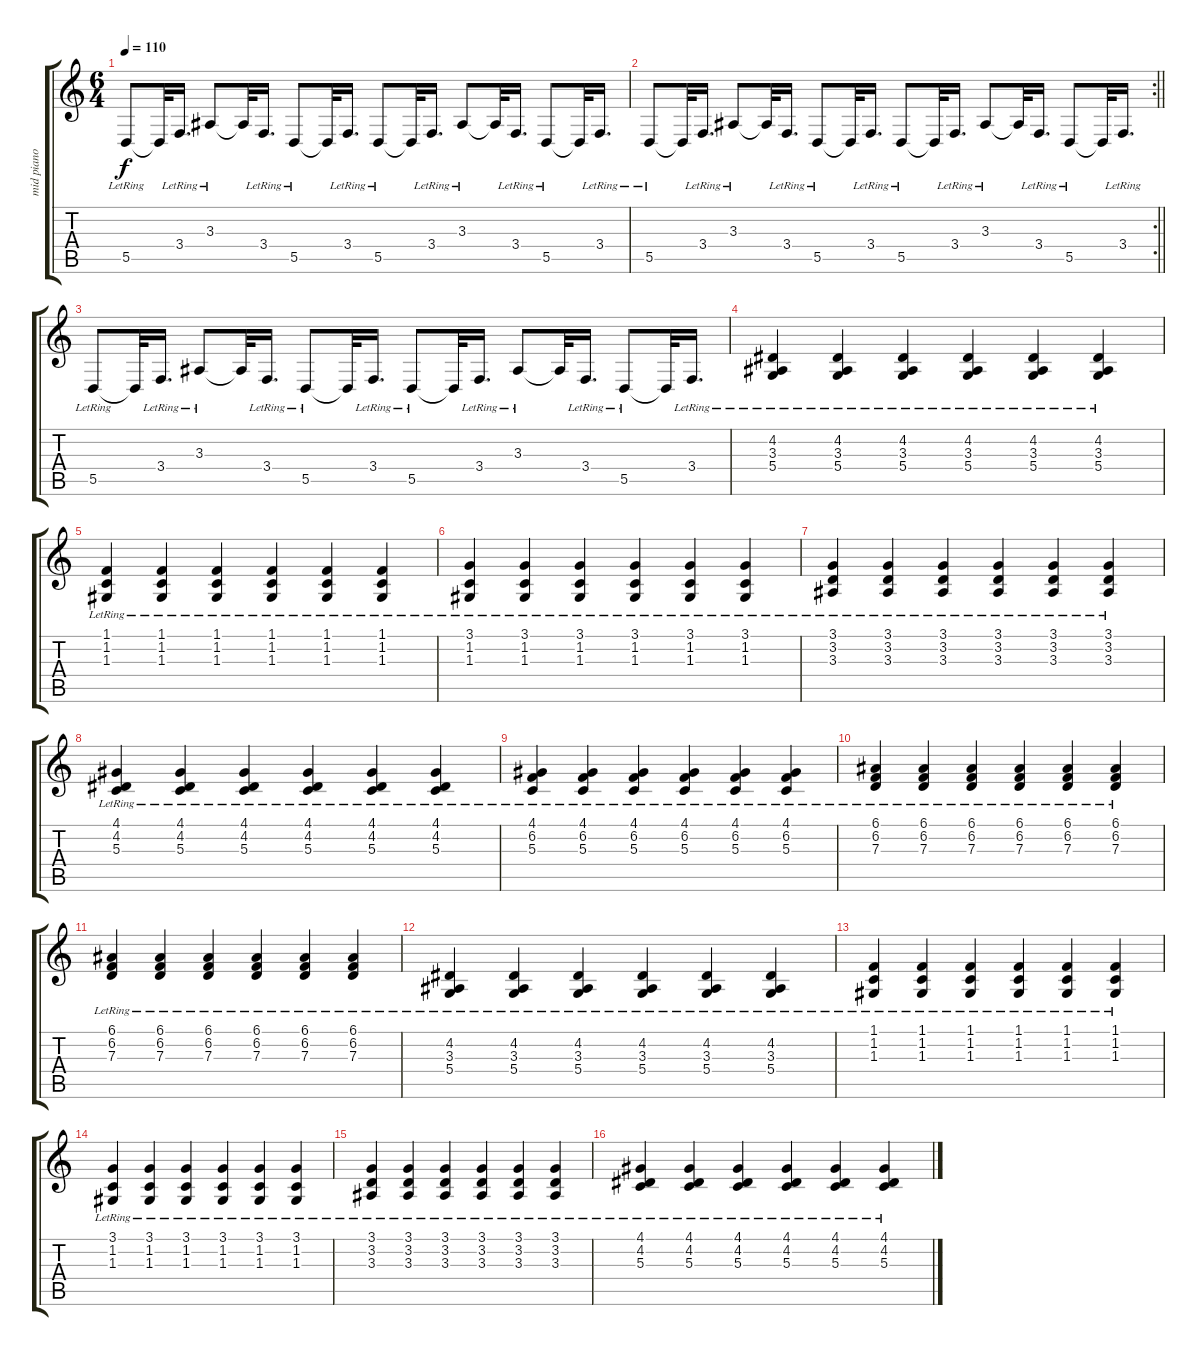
\track ("mid piano" "mid piano") {instrument brightacousticpiano}
\staff {score tabs}
\tuning (E4 B3 G3 D3 A2 E2) {hide}
\ts (6 4)
\tempo 110
\clef g2
\ks c
5.5{lr}.8{dy f} 5.5{t}.32 3.4{lr}.16{d} 3.3{lr}.8 3.3{t}.32 3.4{lr}.16{d} 5.5{lr}.8 5.5{t}.32 3.4{lr}.16{d} 5.5{lr}.8 5.5{t}.32 3.4{lr}.16{d} 3.3{lr}.8 3.3{t}.32 3.4{lr}.16{d} 5.5{lr}.8 5.5{t}.32 3.4{lr}.16{d} |
\rc 2
\barLineRight lightlight
5.5{lr}.8 5.5{t}.32 3.4{lr}.16{d} 3.3{lr}.8 3.3{t}.32 3.4{lr}.16{d} 5.5{lr}.8 5.5{t}.32 3.4{lr}.16{d} 5.5{lr}.8 5.5{t}.32 3.4{lr}.16{d} 3.3{lr}.8 3.3{t}.32 3.4{lr}.16{d} 5.5{lr}.8 5.5{t}.32 3.4{lr}.16{d} |
5.5{lr}.8 5.5{t}.32 3.4{lr}.16{d} 3.3{lr}.8 3.3{t}.32 3.4{lr}.16{d} 5.5{lr}.8 5.5{t}.32 3.4{lr}.16{d} 5.5{lr}.8 5.5{t}.32 3.4{lr}.16{d} 3.3{lr}.8 3.3{t}.32 3.4{lr}.16{d} 5.5{lr}.8 5.5{t}.32 3.4{lr}.16{d} |
(4.2{lr} 3.3{lr} 5.4{lr}).4 (4.2{lr} 3.3{lr} 5.4{lr}).4 (4.2{lr} 3.3{lr} 5.4{lr}).4 (4.2{lr} 3.3{lr} 5.4{lr}).4 (4.2{lr} 3.3{lr} 5.4{lr}).4 (4.2{lr} 3.3{lr} 5.4{lr}).4 |
(1.1{lr} 1.2{lr} 1.3{lr}).4 (1.1{lr} 1.2{lr} 1.3{lr}).4 (1.1{lr} 1.2{lr} 1.3{lr}).4 (1.1{lr} 1.2{lr} 1.3{lr}).4 (1.1{lr} 1.2{lr} 1.3{lr}).4 (1.1{lr} 1.2{lr} 1.3{lr}).4 |
(3.1{lr} 1.2{lr} 1.3{lr}).4 (3.1{lr} 1.2{lr} 1.3{lr}).4 (3.1{lr} 1.2{lr} 1.3{lr}).4 (3.1{lr} 1.2{lr} 1.3{lr}).4 (3.1{lr} 1.2{lr} 1.3{lr}).4 (3.1{lr} 1.2{lr} 1.3{lr}).4 |
(3.1{lr} 3.2{lr} 3.3{lr}).4 (3.1{lr} 3.2{lr} 3.3{lr}).4 (3.1{lr} 3.2{lr} 3.3{lr}).4 (3.1{lr} 3.2{lr} 3.3{lr}).4 (3.1{lr} 3.2{lr} 3.3{lr}).4 (3.1{lr} 3.2{lr} 3.3{lr}).4 |
(4.1{lr} 4.2{lr} 5.3{lr}).4 (4.1{lr} 4.2{lr} 5.3{lr}).4 (4.1{lr} 4.2{lr} 5.3{lr}).4 (4.1{lr} 4.2{lr} 5.3{lr}).4 (4.1{lr} 4.2{lr} 5.3{lr}).4 (4.1{lr} 4.2{lr} 5.3{lr}).4 |
(4.1{lr} 6.2{lr} 5.3{lr}).4 (4.1{lr} 6.2{lr} 5.3{lr}).4 (4.1{lr} 6.2{lr} 5.3{lr}).4 (4.1{lr} 6.2{lr} 5.3{lr}).4 (4.1{lr} 6.2{lr} 5.3{lr}).4 (4.1{lr} 6.2{lr} 5.3{lr}).4 |
(6.1{lr} 6.2{lr} 7.3{lr}).4 (6.1{lr} 6.2{lr} 7.3{lr}).4 (6.1{lr} 6.2{lr} 7.3{lr}).4 (6.1{lr} 6.2{lr} 7.3{lr}).4 (6.1{lr} 6.2{lr} 7.3{lr}).4 (6.1{lr} 6.2{lr} 7.3{lr}).4 |
(6.1{lr} 6.2{lr} 7.3{lr}).4 (6.1{lr} 6.2{lr} 7.3{lr}).4 (6.1{lr} 6.2{lr} 7.3{lr}).4 (6.1{lr} 6.2{lr} 7.3{lr}).4 (6.1{lr} 6.2{lr} 7.3{lr}).4 (6.1{lr} 6.2{lr} 7.3{lr}).4 |
(4.2{lr} 3.3{lr} 5.4{lr}).4 (4.2{lr} 3.3{lr} 5.4{lr}).4 (4.2{lr} 3.3{lr} 5.4{lr}).4 (4.2{lr} 3.3{lr} 5.4{lr}).4 (4.2{lr} 3.3{lr} 5.4{lr}).4 (4.2{lr} 3.3{lr} 5.4{lr}).4 |
(1.1{lr} 1.2{lr} 1.3{lr}).4 (1.1{lr} 1.2{lr} 1.3{lr}).4 (1.1{lr} 1.2{lr} 1.3{lr}).4 (1.1{lr} 1.2{lr} 1.3{lr}).4 (1.1{lr} 1.2{lr} 1.3{lr}).4 (1.1{lr} 1.2{lr} 1.3{lr}).4 |
(3.1{lr} 1.2{lr} 1.3{lr}).4 (3.1{lr} 1.2{lr} 1.3{lr}).4 (3.1{lr} 1.2{lr} 1.3{lr}).4 (3.1{lr} 1.2{lr} 1.3{lr}).4 (3.1{lr} 1.2{lr} 1.3{lr}).4 (3.1{lr} 1.2{lr} 1.3{lr}).4 |
(3.1{lr} 3.2{lr} 3.3{lr}).4 (3.1{lr} 3.2{lr} 3.3{lr}).4 (3.1{lr} 3.2{lr} 3.3{lr}).4 (3.1{lr} 3.2{lr} 3.3{lr}).4 (3.1{lr} 3.2{lr} 3.3{lr}).4 (3.1{lr} 3.2{lr} 3.3{lr}).4 |
(4.1{lr} 4.2{lr} 5.3{lr}).4 (4.1{lr} 4.2{lr} 5.3{lr}).4 (4.1{lr} 4.2{lr} 5.3{lr}).4 (4.1{lr} 4.2{lr} 5.3{lr}).4 (4.1{lr} 4.2{lr} 5.3{lr}).4 (4.1{lr} 4.2{lr} 5.3{lr}).4
